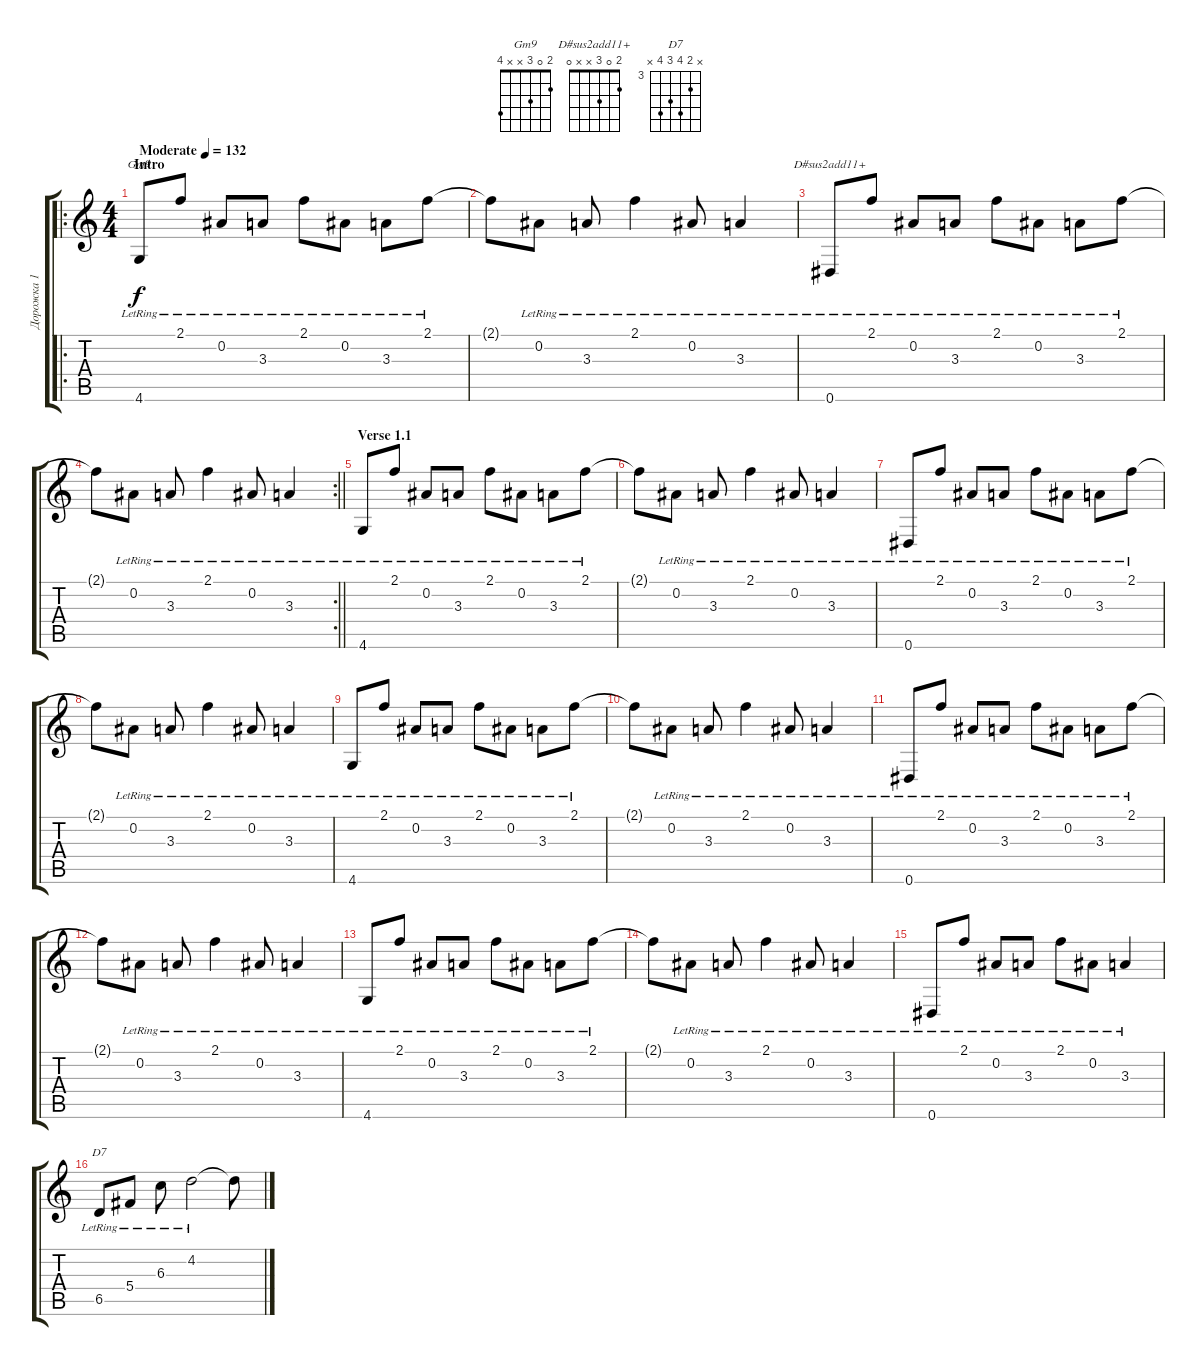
\track ("Дорожка 1" "Дорожка 1") {instrument acousticguitarsteel}
\staff {score tabs}
\tuning (Eb4 Bb3 Gb3 Db3 Ab2 Eb2) {hide}
\chord ("Gm9" 2 0 3 x x 4)
\chord ("D#sus2add11+" 2 0 3 x x 0)
\chord ("D7" x 4 6 5 6 x) {firstfret 3}
\ro
\ts (4 4)
\section ("" "Intro")
\tempo (132 "Moderate")
\clef g2
\ks c
4.6{lr}.8{ch "Gm9" dy f instrument acousticguitarsteel} 2.1{lr}.8 0.2{lr}.8 3.3{lr}.8 2.1{lr}.8 0.2{lr}.8 3.3{lr}.8 2.1{lr}.8 |
2.1{t}.8 0.2{lr}.8 3.3{lr}.8 2.1{lr}.4 0.2{lr}.8 3.3{lr}.4 |
0.6{lr}.8{ch "D#sus2add11+"} 2.1{lr}.8 0.2{lr}.8 3.3{lr}.8 2.1{lr}.8 0.2{lr}.8 3.3{lr}.8 2.1{lr}.8 |
\rc 2
\barLineRight lightlight
2.1{t}.8 0.2{lr}.8 3.3{lr}.8 2.1{lr}.4 0.2{lr}.8 3.3{lr}.4 |
\section ("" "Verse 1.1")
4.6{lr}.8 2.1{lr}.8 0.2{lr}.8 3.3{lr}.8 2.1{lr}.8 0.2{lr}.8 3.3{lr}.8 2.1{lr}.8 |
2.1{t}.8 0.2{lr}.8 3.3{lr}.8 2.1{lr}.4 0.2{lr}.8 3.3{lr}.4 |
0.6{lr}.8 2.1{lr}.8 0.2{lr}.8 3.3{lr}.8 2.1{lr}.8 0.2{lr}.8 3.3{lr}.8 2.1{lr}.8 |
2.1{t}.8 0.2{lr}.8 3.3{lr}.8 2.1{lr}.4 0.2{lr}.8 3.3{lr}.4 |
4.6{lr}.8 2.1{lr}.8 0.2{lr}.8 3.3{lr}.8 2.1{lr}.8 0.2{lr}.8 3.3{lr}.8 2.1{lr}.8 |
2.1{t}.8 0.2{lr}.8 3.3{lr}.8 2.1{lr}.4 0.2{lr}.8 3.3{lr}.4 |
0.6{lr}.8 2.1{lr}.8 0.2{lr}.8 3.3{lr}.8 2.1{lr}.8 0.2{lr}.8 3.3{lr}.8 2.1{lr}.8 |
2.1{t}.8 0.2{lr}.8 3.3{lr}.8 2.1{lr}.4 0.2{lr}.8 3.3{lr}.4 |
4.6{lr}.8 2.1{lr}.8 0.2{lr}.8 3.3{lr}.8 2.1{lr}.8 0.2{lr}.8 3.3{lr}.8 2.1{lr}.8 |
2.1{t}.8 0.2{lr}.8 3.3{lr}.8 2.1{lr}.4 0.2{lr}.8 3.3{lr}.4 |
0.6{lr}.8 2.1{lr}.8 0.2{lr}.8 3.3{lr}.8 2.1{lr}.8 0.2{lr}.8 3.3{lr}.4 |
6.5{lr}.8{ch "D7"} 5.4{lr}.8 6.3{lr}.8 4.2{lr}.2 4.2{t}.8
